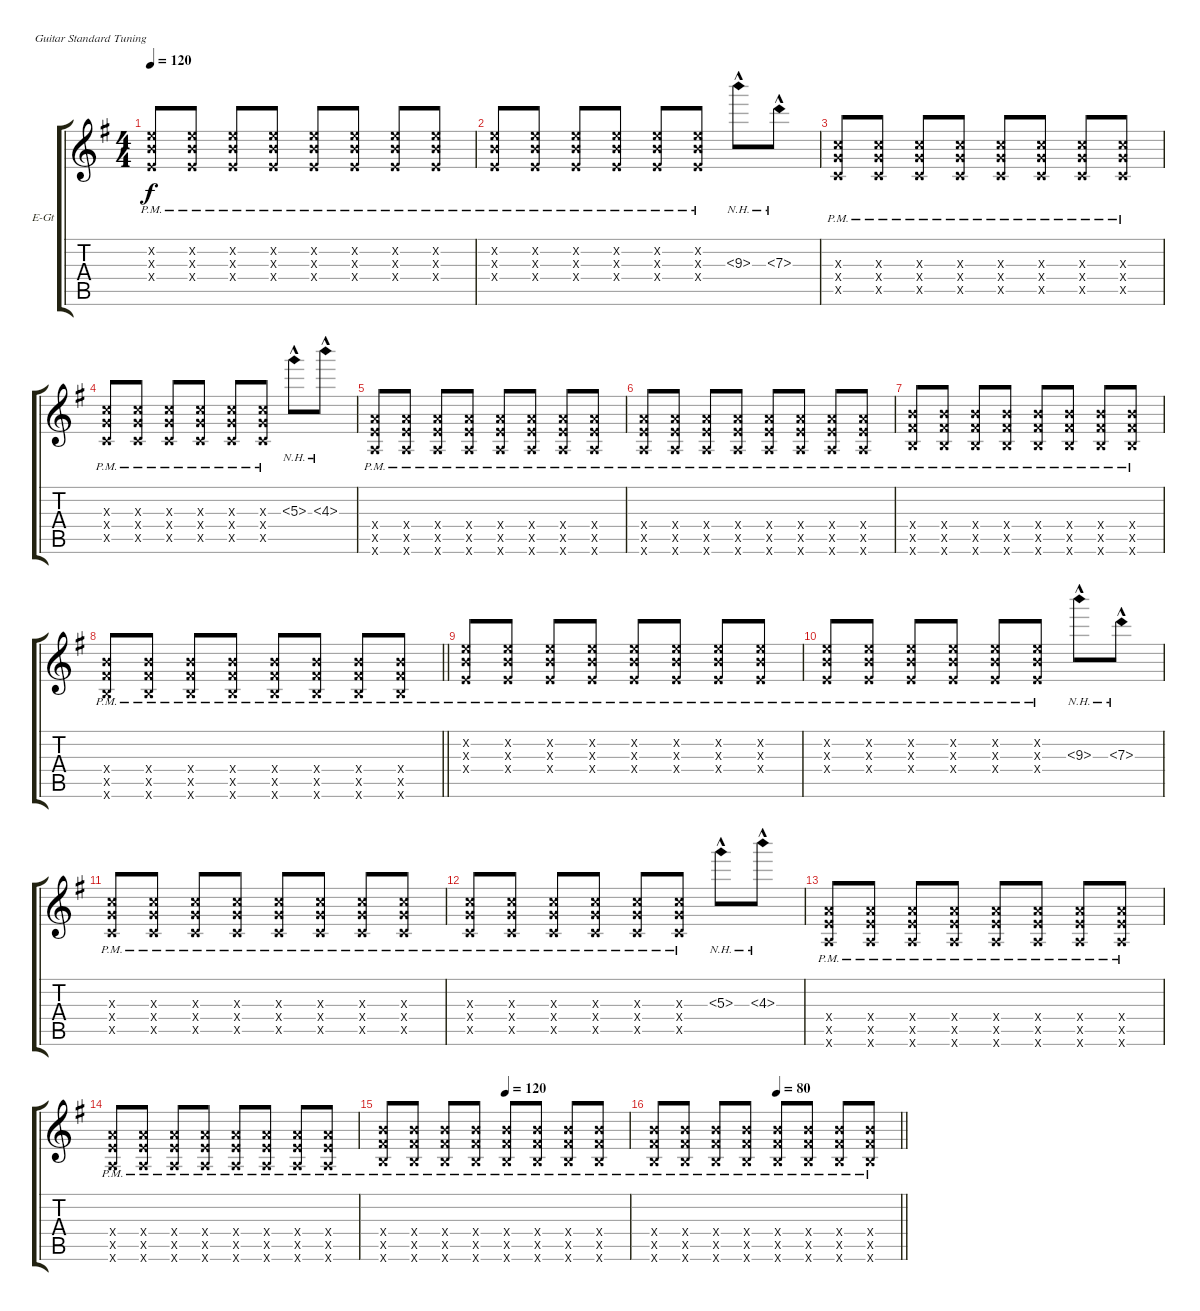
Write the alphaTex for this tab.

\bracketExtendMode groupsimilarinstruments
\firstSystemTrackNameOrientation horizontal
\otherSystemsTrackNameOrientation horizontal
\track ("guitar drive (Anton Melichov)" "E-Gt") {instrument distortionguitar}
\staff {score tabs}
\tuning (E4 B3 G3 D3 A2 E2)
\ts (4 4)
\tempo 120
\clef g2
\ks eminor
(5.2{x} 4.3{x} 2.4{pm x}).8{dy f} (5.2{x} 4.3{x} 2.4{pm x}).8 (5.2{x} 4.3{x} 2.4{pm x}).8 (5.2{x} 4.3{x} 2.4{pm x}).8 (5.2{x} 4.3{x} 2.4{pm x}).8 (5.2{x} 4.3{x} 2.4{pm x}).8 (5.2{x} 4.3{x} 2.4{pm x}).8 (5.2{x} 4.3{x} 2.4{pm x}).8 |
(5.2{x} 4.3{x} 2.4{pm x}).8 (5.2{x} 4.3{x} 2.4{pm x}).8 (5.2{x} 4.3{x} 2.4{pm x}).8 (5.2{x} 4.3{x} 2.4{pm x}).8 (5.2{x} 4.3{x} 2.4{pm x}).8 (5.2{x} 4.3{x} 2.4{pm x}).8 9.3{nh hac}.8 7.3{nh hac}.8 |
(5.3{x} 5.4{x} 3.5{pm x}).8 (5.3{x} 5.4{x} 3.5{pm x}).8 (5.3{x} 5.4{x} 3.5{pm x}).8 (5.3{x} 5.4{x} 3.5{pm x}).8 (5.3{x} 5.4{x} 3.5{pm x}).8 (5.3{x} 5.4{x} 3.5{pm x}).8 (5.3{x} 5.4{x} 3.5{pm x}).8 (5.3{x} 5.4{x} 3.5{pm x}).8 |
(5.3{x} 5.4{x} 3.5{pm x}).8 (5.3{x} 5.4{x} 3.5{pm x}).8 (5.3{x} 5.4{x} 3.5{pm x}).8 (5.3{x} 5.4{x} 3.5{pm x}).8 (5.3{x} 5.4{x} 3.5{pm x}).8 (5.3{x} 5.4{x} 3.5{pm x}).8 5.3{nh hac}.8 4.3{nh hac}.8 |
(7.4{pm x} 7.5{pm x} 5.6{pm x}).8 (7.4{pm x} 7.5{pm x} 5.6{pm x}).8 (7.4{pm x} 7.5{pm x} 5.6{pm x}).8 (7.4{pm x} 7.5{pm x} 5.6{pm x}).8 (7.4{pm x} 7.5{pm x} 5.6{pm x}).8 (7.4{pm x} 7.5{pm x} 5.6{pm x}).8 (7.4{pm x} 7.5{pm x} 5.6{pm x}).8 (7.4{pm x} 7.5{pm x} 5.6{pm x}).8 |
(7.4{pm x} 7.5{pm x} 5.6{pm x}).8 (7.4{pm x} 7.5{pm x} 5.6{pm x}).8 (7.4{pm x} 7.5{pm x} 5.6{pm x}).8 (7.4{pm x} 7.5{pm x} 5.6{pm x}).8 (7.4{pm x} 7.5{pm x} 5.6{pm x}).8 (7.4{pm x} 7.5{pm x} 5.6{pm x}).8 (7.4{pm x} 7.5{pm x} 5.6{pm x}).8 (7.4{pm x} 7.5{pm x} 5.6{pm x}).8 |
(9.4{pm x} 9.5{pm x} 7.6{pm x}).8 (9.4{pm x} 9.5{pm x} 7.6{pm x}).8 (9.4{pm x} 9.5{pm x} 7.6{pm x}).8 (9.4{pm x} 9.5{pm x} 7.6{pm x}).8 (9.4{pm x} 9.5{pm x} 7.6{pm x}).8 (9.4{pm x} 9.5{pm x} 7.6{pm x}).8 (9.4{pm x} 9.5{pm x} 7.6{pm x}).8 (9.4{pm x} 9.5{pm x} 7.6{pm x}).8 |
\barLineRight lightlight
(9.4{pm x} 9.5{pm x} 7.6{pm x}).8 (9.4{pm x} 9.5{pm x} 7.6{pm x}).8 (9.4{pm x} 9.5{pm x} 7.6{pm x}).8 (9.4{pm x} 9.5{pm x} 7.6{pm x}).8 (9.4{pm x} 9.5{pm x} 7.6{pm x}).8 (9.4{pm x} 9.5{pm x} 7.6{pm x}).8 (9.4{pm x} 9.5{pm x} 7.6{pm x}).8 (9.4{pm x} 9.5{pm x} 7.6{pm x}).8 |
(5.2{x} 4.3{x} 2.4{pm x}).8 (5.2{x} 4.3{x} 2.4{pm x}).8 (5.2{x} 4.3{x} 2.4{pm x}).8 (5.2{x} 4.3{x} 2.4{pm x}).8 (5.2{x} 4.3{x} 2.4{pm x}).8 (5.2{x} 4.3{x} 2.4{pm x}).8 (5.2{x} 4.3{x} 2.4{pm x}).8 (5.2{x} 4.3{x} 2.4{pm x}).8 |
(5.2{x} 4.3{x} 2.4{pm x}).8 (5.2{x} 4.3{x} 2.4{pm x}).8 (5.2{x} 4.3{x} 2.4{pm x}).8 (5.2{x} 4.3{x} 2.4{pm x}).8 (5.2{x} 4.3{x} 2.4{pm x}).8 (5.2{x} 4.3{x} 2.4{pm x}).8 9.3{nh hac}.8 7.3{nh hac}.8 |
(5.3{x} 5.4{x} 3.5{pm x}).8 (5.3{x} 5.4{x} 3.5{pm x}).8 (5.3{x} 5.4{x} 3.5{pm x}).8 (5.3{x} 5.4{x} 3.5{pm x}).8 (5.3{x} 5.4{x} 3.5{pm x}).8 (5.3{x} 5.4{x} 3.5{pm x}).8 (5.3{x} 5.4{x} 3.5{pm x}).8 (5.3{x} 5.4{x} 3.5{pm x}).8 |
(5.3{x} 5.4{x} 3.5{pm x}).8 (5.3{x} 5.4{x} 3.5{pm x}).8 (5.3{x} 5.4{x} 3.5{pm x}).8 (5.3{x} 5.4{x} 3.5{pm x}).8 (5.3{x} 5.4{x} 3.5{pm x}).8 (5.3{x} 5.4{x} 3.5{pm x}).8 5.3{nh hac}.8 4.3{nh hac}.8 |
(7.4{pm x} 7.5{pm x} 5.6{pm x}).8 (7.4{pm x} 7.5{pm x} 5.6{pm x}).8 (7.4{pm x} 7.5{pm x} 5.6{pm x}).8 (7.4{pm x} 7.5{pm x} 5.6{pm x}).8 (7.4{pm x} 7.5{pm x} 5.6{pm x}).8 (7.4{pm x} 7.5{pm x} 5.6{pm x}).8 (7.4{pm x} 7.5{pm x} 5.6{pm x}).8 (7.4{pm x} 7.5{pm x} 5.6{pm x}).8 |
(7.4{pm x} 7.5{pm x} 5.6{pm x}).8 (7.4{pm x} 7.5{pm x} 5.6{pm x}).8 (7.4{pm x} 7.5{pm x} 5.6{pm x}).8 (7.4{pm x} 7.5{pm x} 5.6{pm x}).8 (7.4{pm x} 7.5{pm x} 5.6{pm x}).8 (7.4{pm x} 7.5{pm x} 5.6{pm x}).8 (7.4{pm x} 7.5{pm x} 5.6{pm x}).8 (7.4{pm x} 7.5{pm x} 5.6{pm x}).8 |
\tempo (120 0.5)
(9.4{pm x} 9.5{pm x} 7.6{pm x}).8 (9.4{pm x} 9.5{pm x} 7.6{pm x}).8 (9.4{pm x} 9.5{pm x} 7.6{pm x}).8 (9.4{pm x} 9.5{pm x} 7.6{pm x}).8 (9.4{pm x} 9.5{pm x} 7.6{pm x}).8 (9.4{pm x} 9.5{pm x} 7.6{pm x}).8 (9.4{pm x} 9.5{pm x} 7.6{pm x}).8 (9.4{pm x} 9.5{pm x} 7.6{pm x}).8 |
\tempo (80 0.5)
\barLineRight lightlight
(9.4{pm x} 9.5{pm x} 7.6{pm x}).8 (9.4{pm x} 9.5{pm x} 7.6{pm x}).8 (9.4{pm x} 9.5{pm x} 7.6{pm x}).8 (9.4{pm x} 9.5{pm x} 7.6{pm x}).8 (9.4{pm x} 9.5{pm x} 7.6{pm x}).8 (9.4{pm x} 9.5{pm x} 7.6{pm x}).8 (9.4{pm x} 9.5{pm x} 7.6{pm x}).8 (9.4{pm x} 9.5{pm x} 7.6{pm x}).8
